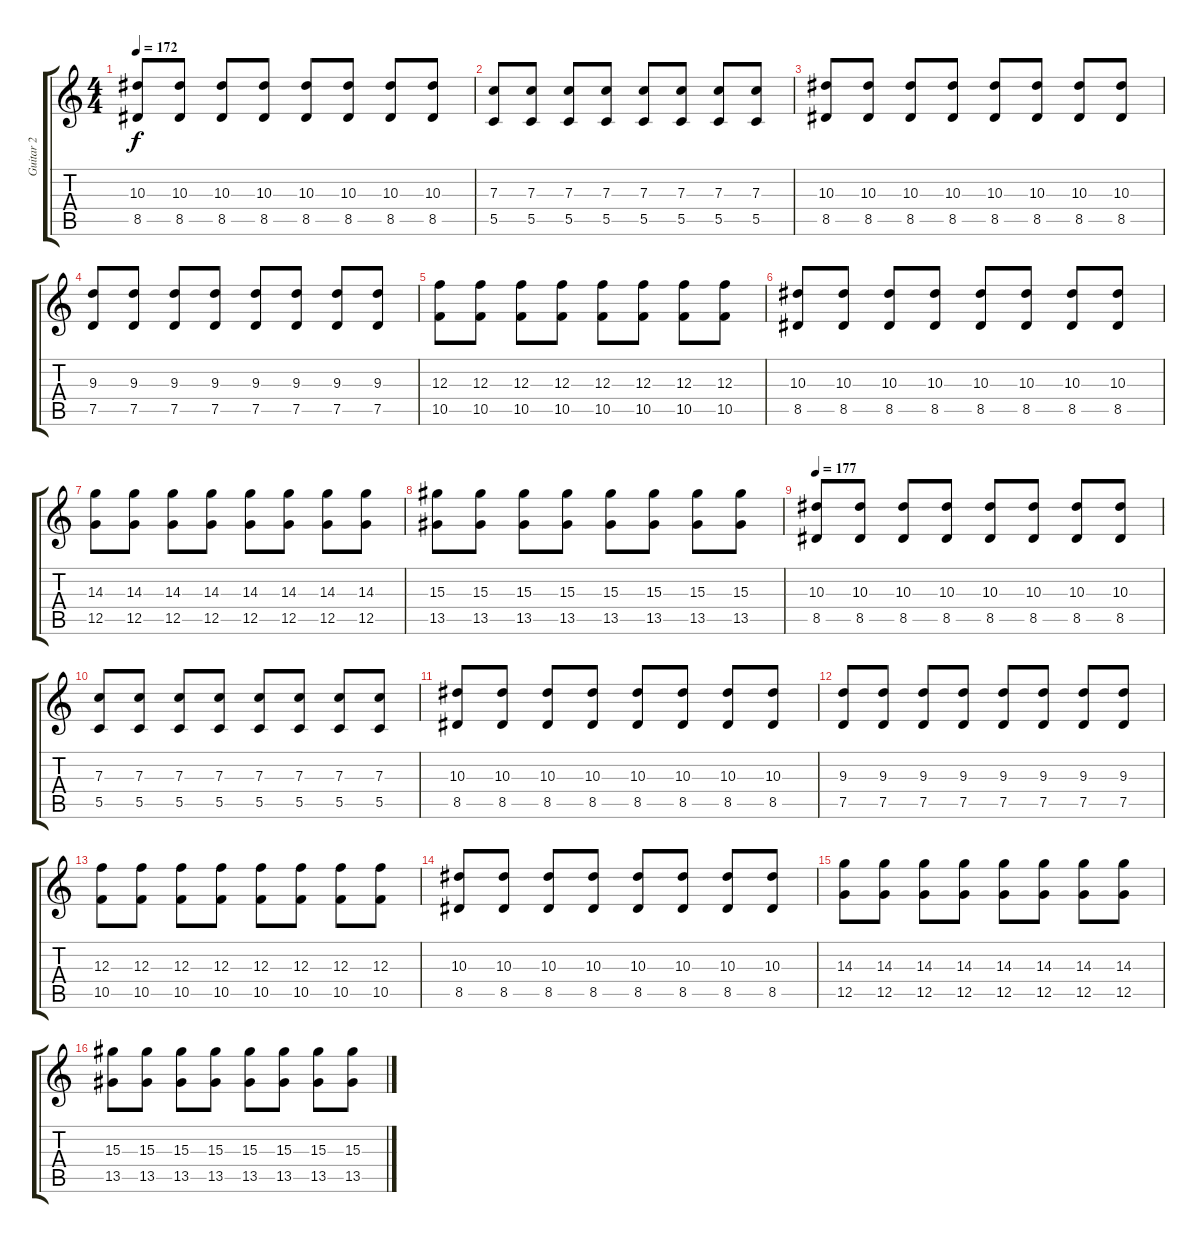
\track ("Guitar 2" "Guitar 2") {instrument distortionguitar}
\staff {score tabs}
\tuning (D4 A3 F3 C3 G2 C2) {hide}
\ts (4 4)
\tempo 172
\clef g2
\ks c
(10.3 8.5).8{dy f} (10.3 8.5).8 (10.3 8.5).8 (10.3 8.5).8 (10.3 8.5).8 (10.3 8.5).8 (10.3 8.5).8 (10.3 8.5).8 |
(7.3 5.5).8 (7.3 5.5).8 (7.3 5.5).8 (7.3 5.5).8 (7.3 5.5).8 (7.3 5.5).8 (7.3 5.5).8 (7.3 5.5).8 |
(10.3 8.5).8 (10.3 8.5).8 (10.3 8.5).8 (10.3 8.5).8 (10.3 8.5).8 (10.3 8.5).8 (10.3 8.5).8 (10.3 8.5).8 |
(9.3 7.5).8 (9.3 7.5).8 (9.3 7.5).8 (9.3 7.5).8 (9.3 7.5).8 (9.3 7.5).8 (9.3 7.5).8 (9.3 7.5).8 |
(12.3 10.5).8 (12.3 10.5).8 (12.3 10.5).8 (12.3 10.5).8 (12.3 10.5).8 (12.3 10.5).8 (12.3 10.5).8 (12.3 10.5).8 |
(10.3 8.5).8 (10.3 8.5).8 (10.3 8.5).8 (10.3 8.5).8 (10.3 8.5).8 (10.3 8.5).8 (10.3 8.5).8 (10.3 8.5).8 |
(14.3 12.5).8 (14.3 12.5).8 (14.3 12.5).8 (14.3 12.5).8 (14.3 12.5).8 (14.3 12.5).8 (14.3 12.5).8 (14.3 12.5).8 |
(15.3 13.5).8 (15.3 13.5).8 (15.3 13.5).8 (15.3 13.5).8 (15.3 13.5).8 (15.3 13.5).8 (15.3 13.5).8 (15.3 13.5).8 |
\tempo 177
(10.3 8.5).8 (10.3 8.5).8 (10.3 8.5).8 (10.3 8.5).8 (10.3 8.5).8 (10.3 8.5).8 (10.3 8.5).8 (10.3 8.5).8 |
(7.3 5.5).8 (7.3 5.5).8 (7.3 5.5).8 (7.3 5.5).8 (7.3 5.5).8 (7.3 5.5).8 (7.3 5.5).8 (7.3 5.5).8 |
(10.3 8.5).8 (10.3 8.5).8 (10.3 8.5).8 (10.3 8.5).8 (10.3 8.5).8 (10.3 8.5).8 (10.3 8.5).8 (10.3 8.5).8 |
(9.3 7.5).8 (9.3 7.5).8 (9.3 7.5).8 (9.3 7.5).8 (9.3 7.5).8 (9.3 7.5).8 (9.3 7.5).8 (9.3 7.5).8 |
(12.3 10.5).8 (12.3 10.5).8 (12.3 10.5).8 (12.3 10.5).8 (12.3 10.5).8 (12.3 10.5).8 (12.3 10.5).8 (12.3 10.5).8 |
(10.3 8.5).8 (10.3 8.5).8 (10.3 8.5).8 (10.3 8.5).8 (10.3 8.5).8 (10.3 8.5).8 (10.3 8.5).8 (10.3 8.5).8 |
(14.3 12.5).8 (14.3 12.5).8 (14.3 12.5).8 (14.3 12.5).8 (14.3 12.5).8 (14.3 12.5).8 (14.3 12.5).8 (14.3 12.5).8 |
(15.3 13.5).8 (15.3 13.5).8 (15.3 13.5).8 (15.3 13.5).8 (15.3 13.5).8 (15.3 13.5).8 (15.3 13.5).8 (15.3 13.5).8
